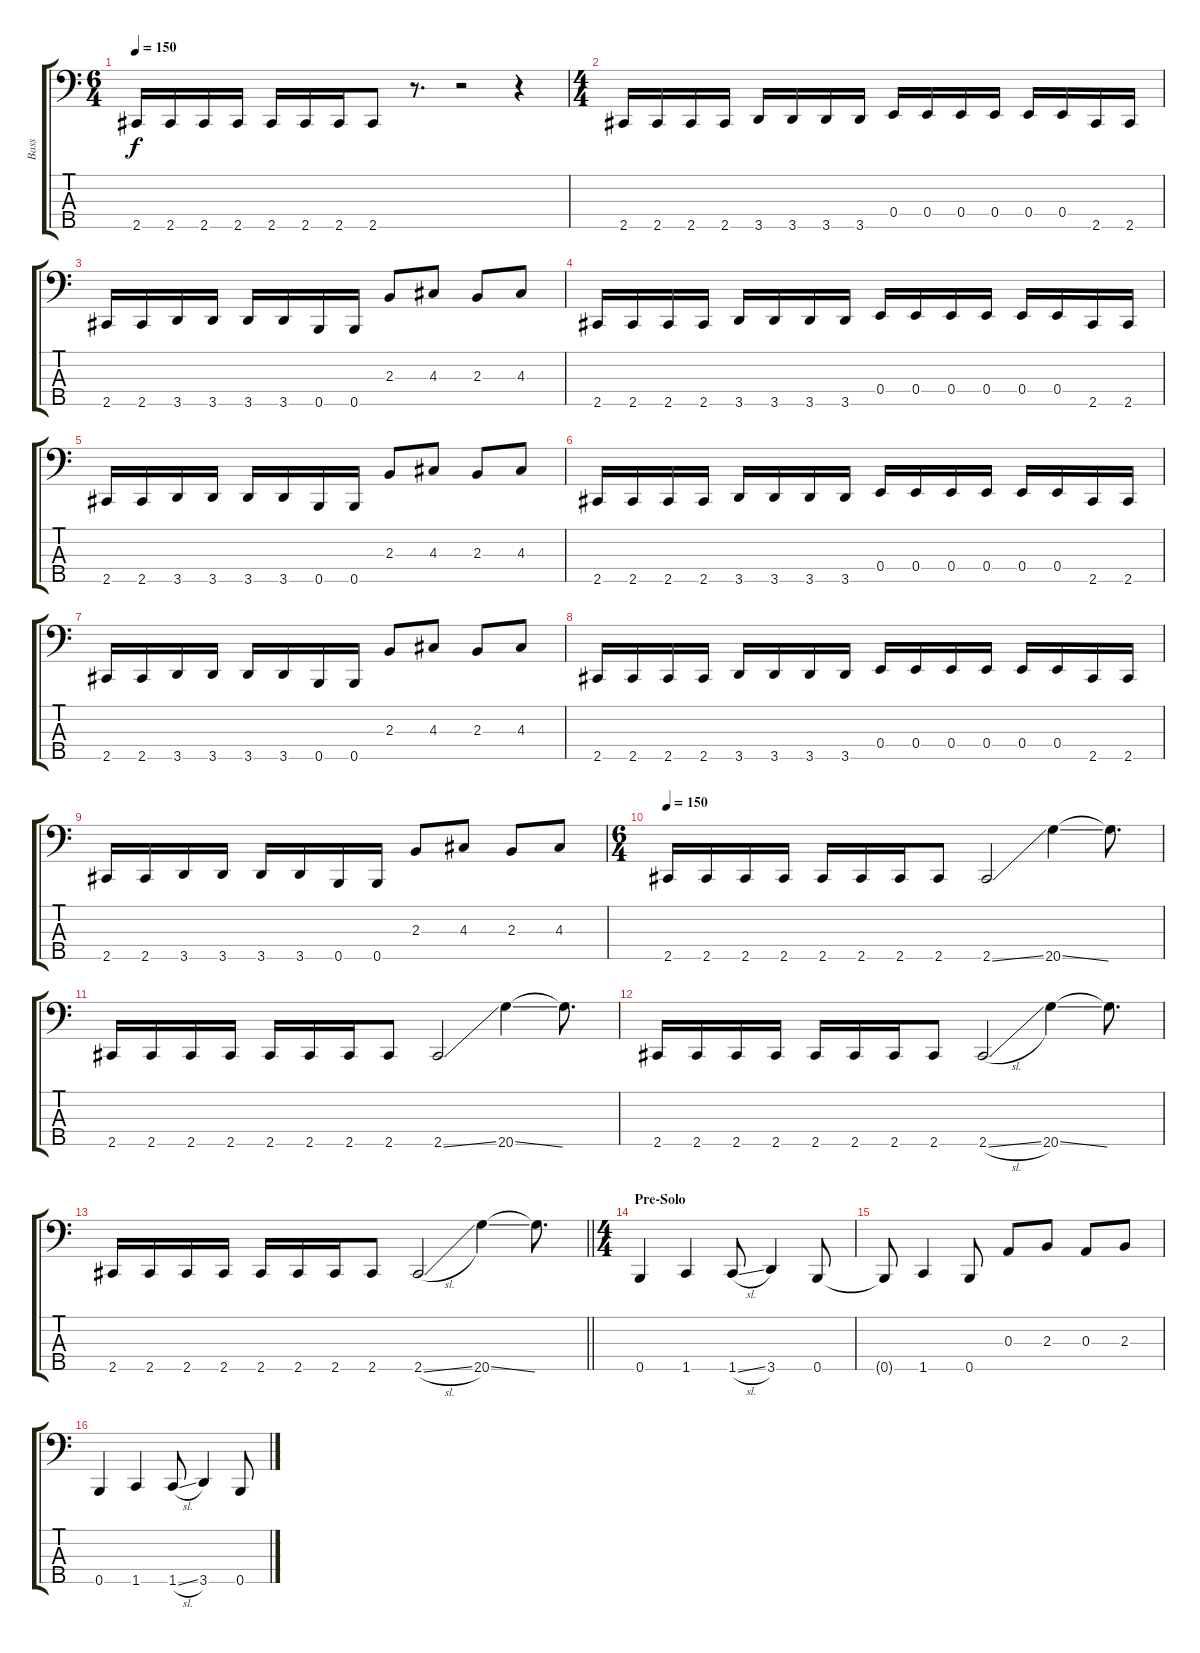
\track ("Bass" "Bass") {instrument electricbassfinger}
\staff {score tabs}
\tuning (G2 D2 A1 E1 B0) {hide}
\ts (6 4)
\tempo 150
\clef f4
\ks c
2.5.16{dy f} 2.5.16 2.5.16 2.5.16 2.5.16 2.5.16 2.5.16 2.5.8 r.8{d} r.2 r.4 |
\ts (4 4)
2.5.16 2.5.16 2.5.16 2.5.16 3.5.16 3.5.16 3.5.16 3.5.16 0.4.16 0.4.16 0.4.16 0.4.16 0.4.16 0.4.16 2.5.16 2.5.16 |
2.5.16 2.5.16 3.5.16 3.5.16 3.5.16 3.5.16 0.5.16 0.5.16 2.3.8 4.3.8 2.3.8 4.3.8 |
2.5.16 2.5.16 2.5.16 2.5.16 3.5.16 3.5.16 3.5.16 3.5.16 0.4.16 0.4.16 0.4.16 0.4.16 0.4.16 0.4.16 2.5.16 2.5.16 |
2.5.16 2.5.16 3.5.16 3.5.16 3.5.16 3.5.16 0.5.16 0.5.16 2.3.8 4.3.8 2.3.8 4.3.8 |
2.5.16 2.5.16 2.5.16 2.5.16 3.5.16 3.5.16 3.5.16 3.5.16 0.4.16 0.4.16 0.4.16 0.4.16 0.4.16 0.4.16 2.5.16 2.5.16 |
2.5.16 2.5.16 3.5.16 3.5.16 3.5.16 3.5.16 0.5.16 0.5.16 2.3.8 4.3.8 2.3.8 4.3.8 |
2.5.16 2.5.16 2.5.16 2.5.16 3.5.16 3.5.16 3.5.16 3.5.16 0.4.16 0.4.16 0.4.16 0.4.16 0.4.16 0.4.16 2.5.16 2.5.16 |
2.5.16 2.5.16 3.5.16 3.5.16 3.5.16 3.5.16 0.5.16 0.5.16 2.3.8 4.3.8 2.3.8 4.3.8 |
\ts (6 4)
\tempo 150
2.5.16 2.5.16 2.5.16 2.5.16 2.5.16 2.5.16 2.5.16 2.5.8 2.5{ss}.2 20.5{ss}.4 20.5{t}.8{d} |
2.5.16 2.5.16 2.5.16 2.5.16 2.5.16 2.5.16 2.5.16 2.5.8 2.5{ss}.2 20.5{ss}.4 20.5{t}.8{d} |
2.5.16 2.5.16 2.5.16 2.5.16 2.5.16 2.5.16 2.5.16 2.5.8 2.5{sl}.2 20.5{ss}.4 20.5{t}.8{d} |
\barLineRight lightlight
2.5.16 2.5.16 2.5.16 2.5.16 2.5.16 2.5.16 2.5.16 2.5.8 2.5{sl}.2 20.5{ss}.4 20.5{t}.8{d} |
\ts (4 4)
\section ("" "Pre-Solo")
0.5.4 1.5.4 1.5{sl}.8 3.5.4 0.5.8 |
0.5{t}.8 1.5.4 0.5.8 0.3.8 2.3.8 0.3.8 2.3.8 |
0.5.4 1.5.4 1.5{sl}.8 3.5.4 0.5.8
